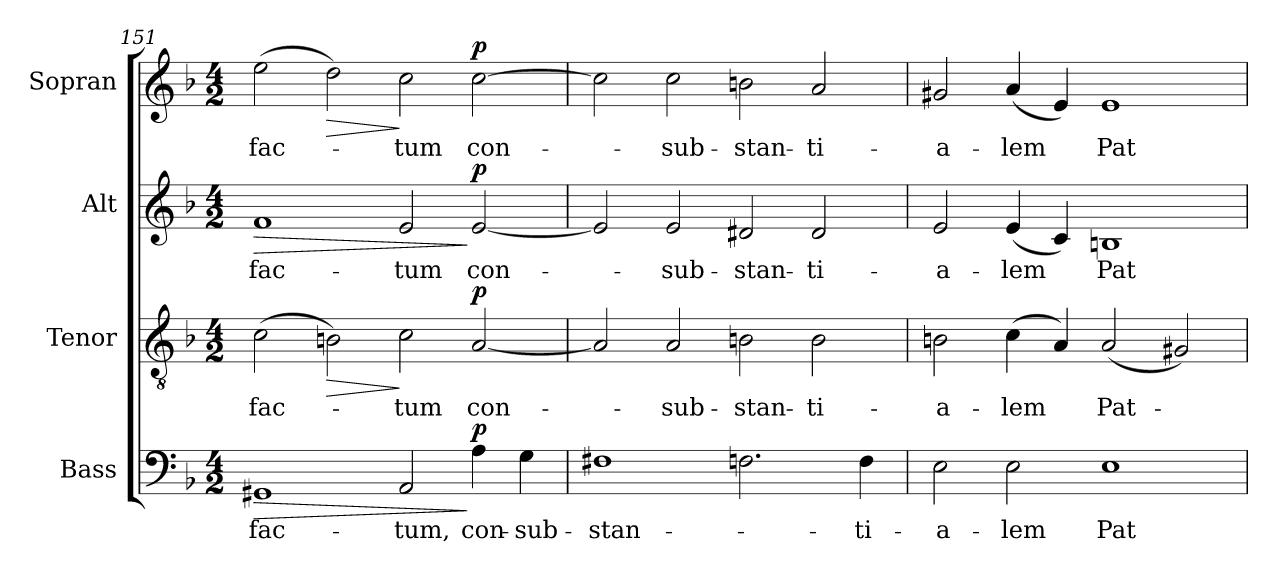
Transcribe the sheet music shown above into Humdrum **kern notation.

**kern	**text	**dynam	**kern	**text	**dynam	**kern	**text	**dynam	**kern	**text	**dynam
*part4	*part4	*part4	*part3	*part3	*part3	*part2	*part2	*part2	*part1	*part1	*part1
*staff4	*staff4	*staff4	*staff3	*staff3	*staff3	*staff2	*staff2	*staff2	*staff1	*staff1	*staff1
*I"Bass	*	*	*I"Tenor	*	*	*I"Alt	*	*	*I"Sopran	*	*
*I'B.	*	*	*I'T.	*	*	*I'A.	*	*	*I'S.	*	*
*clefF4	*	*	*clefGv2	*	*	*clefG2	*	*	*clefG2	*	*
*k[b-]	*	*	*k[b-]	*	*	*k[b-]	*	*	*k[b-]	*	*
*F:	*	*	*F:	*	*	*F:	*	*	*F:	*	*
*M4/2	*	*	*M4/2	*	*	*M4/2	*	*	*M4/2	*	*
=151	=151	=151	=151	=151	=151	=151	=151	=151	=151	=151	=151
!	!LO:LY:b	!LO:HP:b	!	!LO:LY:b	!	!	!LO:LY:b	!LO:HP:b	!	!LO:LY:b	!
1GG#X	fac-	>	(>2c\	fac-	.	1f	fac-	>	(>2ee\	fac-	.
!	!	!	!	!	!LO:HP:b	!	!	!	!	!	!LO:HP:b
.	.	.	2Bn\)	.	>	.	.	.	2dd\)	.	>
!	!LO:LY:b	!	!	!LO:LY:b	!	!	!LO:LY:b	!	!	!LO:LY:b	!
2AA/	-tum,	.	2c\	-tum	]	2e/	-tum	.	2cc\	-tum	]
!	!LO:LY:b	!LO:DY:n=1:a	!	!LO:LY:b	!LO:DY:a	!	!LO:LY:b	!LO:DY:n=1:a	!	!LO:LY:b	!LO:DY:a
4A\	con-	] p	[2A/	con-	p	[2e/	con-	] p	[2cc\	con-	p
!	!LO:LY:b	!	!	!	!	!	!	!	!	!	!
4G\	-sub-	.	.	.	.	.	.	.	.	.	.
=152	=152	=152	=152	=152	=152	=152	=152	=152	=152	=152	=152
!	!LO:LY:b	!	!	!	!	!	!	!	!	!	!
1F#X	-stan-	.	2A/]	.	.	2e/]	.	.	2cc\]	.	.
!	!	!	!	!LO:LY:b	!	!	!LO:LY:b	!	!	!LO:LY:b	!
.	.	.	2A/	-sub-	.	2e/	-sub-	.	2cc\	-sub-	.
!	!	!	!	!LO:LY:b	!	!	!LO:LY:b	!	!	!LO:LY:b	!
2.Fn\	.	.	2Bn\	-stan-	.	2d#X/	-stan-	.	2bn\	-stan-	.
!	!	!	!	!LO:LY:b	!	!	!LO:LY:b	!	!	!LO:LY:b	!
.	.	.	2B\	-ti-	.	2d#/	-ti-	.	2a/	-ti-	.
!	!LO:LY:b	!	!	!	!	!	!	!	!	!	!
4F\	-ti-	.	.	.	.	.	.	.	.	.	.
!!LO:LB:g=z
=153	=153	=153	=153	=153	=153	=153	=153	=153	=153	=153	=153
!	!LO:LY:b	!	!	!LO:LY:b	!	!	!LO:LY:b	!	!	!LO:LY:b	!
2E\	-a-	.	2Bn\	-a-	.	2e/	-a-	.	2g#X/	-a-	.
!	!LO:LY:b	!	!	!LO:LY:b	!	!	!LO:LY:b	!	!	!LO:LY:b	!
2E\	-lem	.	(>4c\	-lem	.	(<4e/	-lem	.	(<4a/	-lem	.
.	.	.	4A/)	.	.	4c/)	.	.	4e/)	.	.
!	!LO:LY:b	!	!	!LO:LY:b	!	!	!LO:LY:b	!	!	!LO:LY:b	!
1E	Pat-	.	(<2A/	Pat-	.	1Bn	Pat-	.	1e	Pat-	.
.	.	.	2G#X/)	.	.	.	.	.	.	.	.
=	=	=	=	=	=	=	=	=	=	=	=
*-	*-	*-	*-	*-	*-	*-	*-	*-	*-	*-	*-
